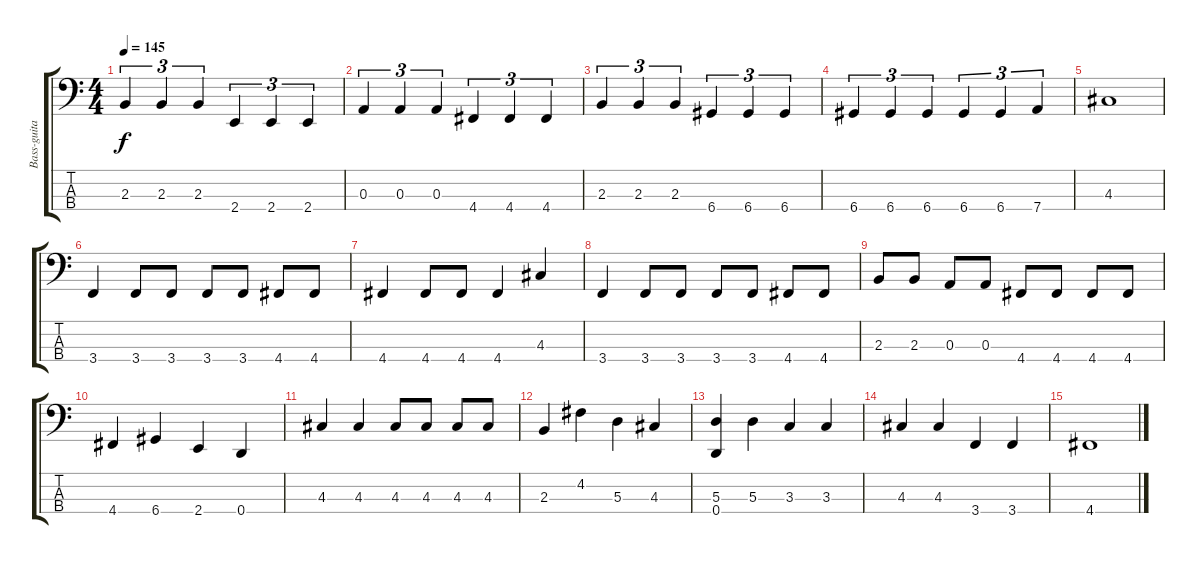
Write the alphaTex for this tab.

\track ("Bass-guitar" "Bass-guita") {instrument electricbassfinger}
\staff {score tabs}
\tuning (G2 D2 A1 D1) {hide}
\ts (4 4)
\tempo 145
\clef f4
\ks c
2.3.4{tu (3 2) dy f} 2.3.4{tu (3 2)} 2.3.4{tu (3 2)} 2.4.4{tu (3 2)} 2.4.4{tu (3 2)} 2.4.4{tu (3 2)} |
0.3.4{tu (3 2)} 0.3.4{tu (3 2)} 0.3.4{tu (3 2)} 4.4.4{tu (3 2)} 4.4.4{tu (3 2)} 4.4.4{tu (3 2)} |
2.3.4{tu (3 2)} 2.3.4{tu (3 2)} 2.3.4{tu (3 2)} 6.4.4{tu (3 2)} 6.4.4{tu (3 2)} 6.4.4{tu (3 2)} |
6.4.4{tu (3 2)} 6.4.4{tu (3 2)} 6.4.4{tu (3 2)} 6.4.4{tu (3 2)} 6.4.4{tu (3 2)} 7.4.4{tu (3 2)} |
4.3.1 |
3.4.4 3.4.8 3.4.8 3.4.8 3.4.8 4.4.8 4.4.8 |
4.4.4 4.4.8 4.4.8 4.4.4 4.3.4 |
3.4.4 3.4.8 3.4.8 3.4.8 3.4.8 4.4.8 4.4.8 |
2.3.8 2.3.8 0.3.8 0.3.8 4.4.8 4.4.8 4.4.8 4.4.8 |
4.4.4 6.4.4 2.4.4 0.4.4 |
4.3.4 4.3.4 4.3.8 4.3.8 4.3.8 4.3.8 |
2.3.4 4.2.4 5.3.4 4.3.4 |
(5.3 0.4).4 5.3.4 3.3.4 3.3.4 |
4.3.4 4.3.4 3.4.4 3.4.4 |
4.4.1
